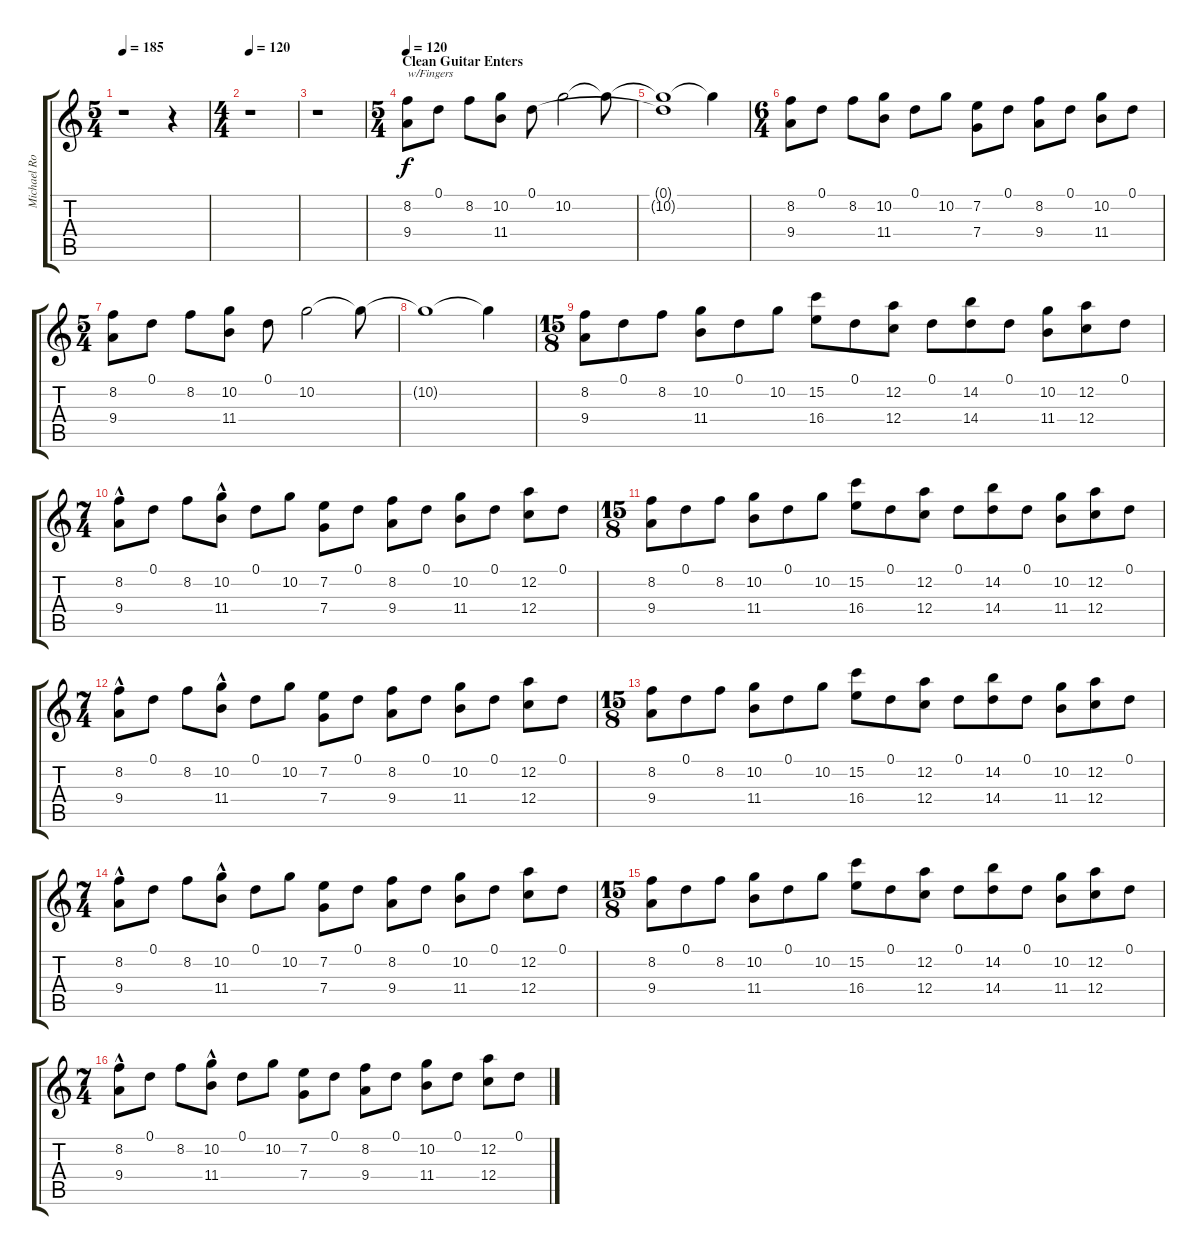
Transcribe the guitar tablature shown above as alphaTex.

\track ("Michael Romeo Clean" "Michael Ro") {instrument electricguitarclean}
\staff {score tabs}
\tuning (D4 A3 F3 C3 G2 D2) {hide}
\ts (5 4)
\tempo 185
\clef g2
\ks c
r.1{dy f} r.4 |
\ts (4 4)
\tempo 132
\tempo 120
r.1 |
r.1 |
\ts (5 4)
\section ("" "Clean Guitar Enters")
\tempo 120
(8.2 9.4).8{txt "w/Fingers" instrument electricguitarclean} 0.1.8 8.2.8 (10.2 11.4).8 0.1.8 10.2.2 10.2{t}.8 |
(0.1{t} 10.2{t}).1 10.2{t}.4 |
\ts (6 4)
(8.2 9.4).8 0.1.8 8.2.8 (10.2 11.4).8 0.1.8 10.2.8 (7.2 7.4).8 0.1.8 (8.2 9.4).8 0.1.8 (10.2 11.4).8 0.1.8 |
\ts (5 4)
(8.2 9.4).8 0.1.8 8.2.8 (10.2 11.4).8 0.1.8 10.2.2 10.2{t}.8 |
10.2{t}.1 10.2{t}.4 |
\ts (15 8)
(8.2 9.4).8 0.1.8 8.2.8 (10.2 11.4).8 0.1.8 10.2.8 (15.2 16.4).8 0.1.8 (12.2 12.4).8 0.1.8 (14.2 14.4).8 0.1.8 (10.2 11.4).8 (12.2 12.4).8 0.1.8 |
\ts (7 4)
(8.2 9.4{hac}).8 0.1.8 8.2.8 (10.2 11.4{hac}).8 0.1.8 10.2.8 (7.2 7.4).8 0.1.8 (8.2 9.4).8 0.1.8 (10.2 11.4).8 0.1.8 (12.2 12.4).8 0.1.8 |
\ts (15 8)
(8.2 9.4).8 0.1.8 8.2.8 (10.2 11.4).8 0.1.8 10.2.8 (15.2 16.4).8 0.1.8 (12.2 12.4).8 0.1.8 (14.2 14.4).8 0.1.8 (10.2 11.4).8 (12.2 12.4).8 0.1.8 |
\ts (7 4)
(8.2 9.4{hac}).8 0.1.8 8.2.8 (10.2 11.4{hac}).8 0.1.8 10.2.8 (7.2 7.4).8 0.1.8 (8.2 9.4).8 0.1.8 (10.2 11.4).8 0.1.8 (12.2 12.4).8 0.1.8 |
\ts (15 8)
(8.2 9.4).8 0.1.8 8.2.8 (10.2 11.4).8 0.1.8 10.2.8 (15.2 16.4).8 0.1.8 (12.2 12.4).8 0.1.8 (14.2 14.4).8 0.1.8 (10.2 11.4).8 (12.2 12.4).8 0.1.8 |
\ts (7 4)
(8.2 9.4{hac}).8{volume 16 balance 8} 0.1.8 8.2.8 (10.2 11.4{hac}).8 0.1.8 10.2.8 (7.2 7.4).8 0.1.8 (8.2 9.4).8 0.1.8 (10.2 11.4).8 0.1.8 (12.2 12.4).8 0.1.8 |
\ts (15 8)
(8.2 9.4).8 0.1.8 8.2.8 (10.2 11.4).8 0.1.8 10.2.8 (15.2 16.4).8 0.1.8 (12.2 12.4).8 0.1.8 (14.2 14.4).8 0.1.8 (10.2 11.4).8 (12.2 12.4).8 0.1.8 |
\ts (7 4)
(8.2 9.4{hac}).8 0.1.8 8.2.8 (10.2 11.4{hac}).8 0.1.8 10.2.8 (7.2 7.4).8 0.1.8 (8.2 9.4).8 0.1.8 (10.2 11.4).8 0.1.8 (12.2 12.4).8 0.1.8
